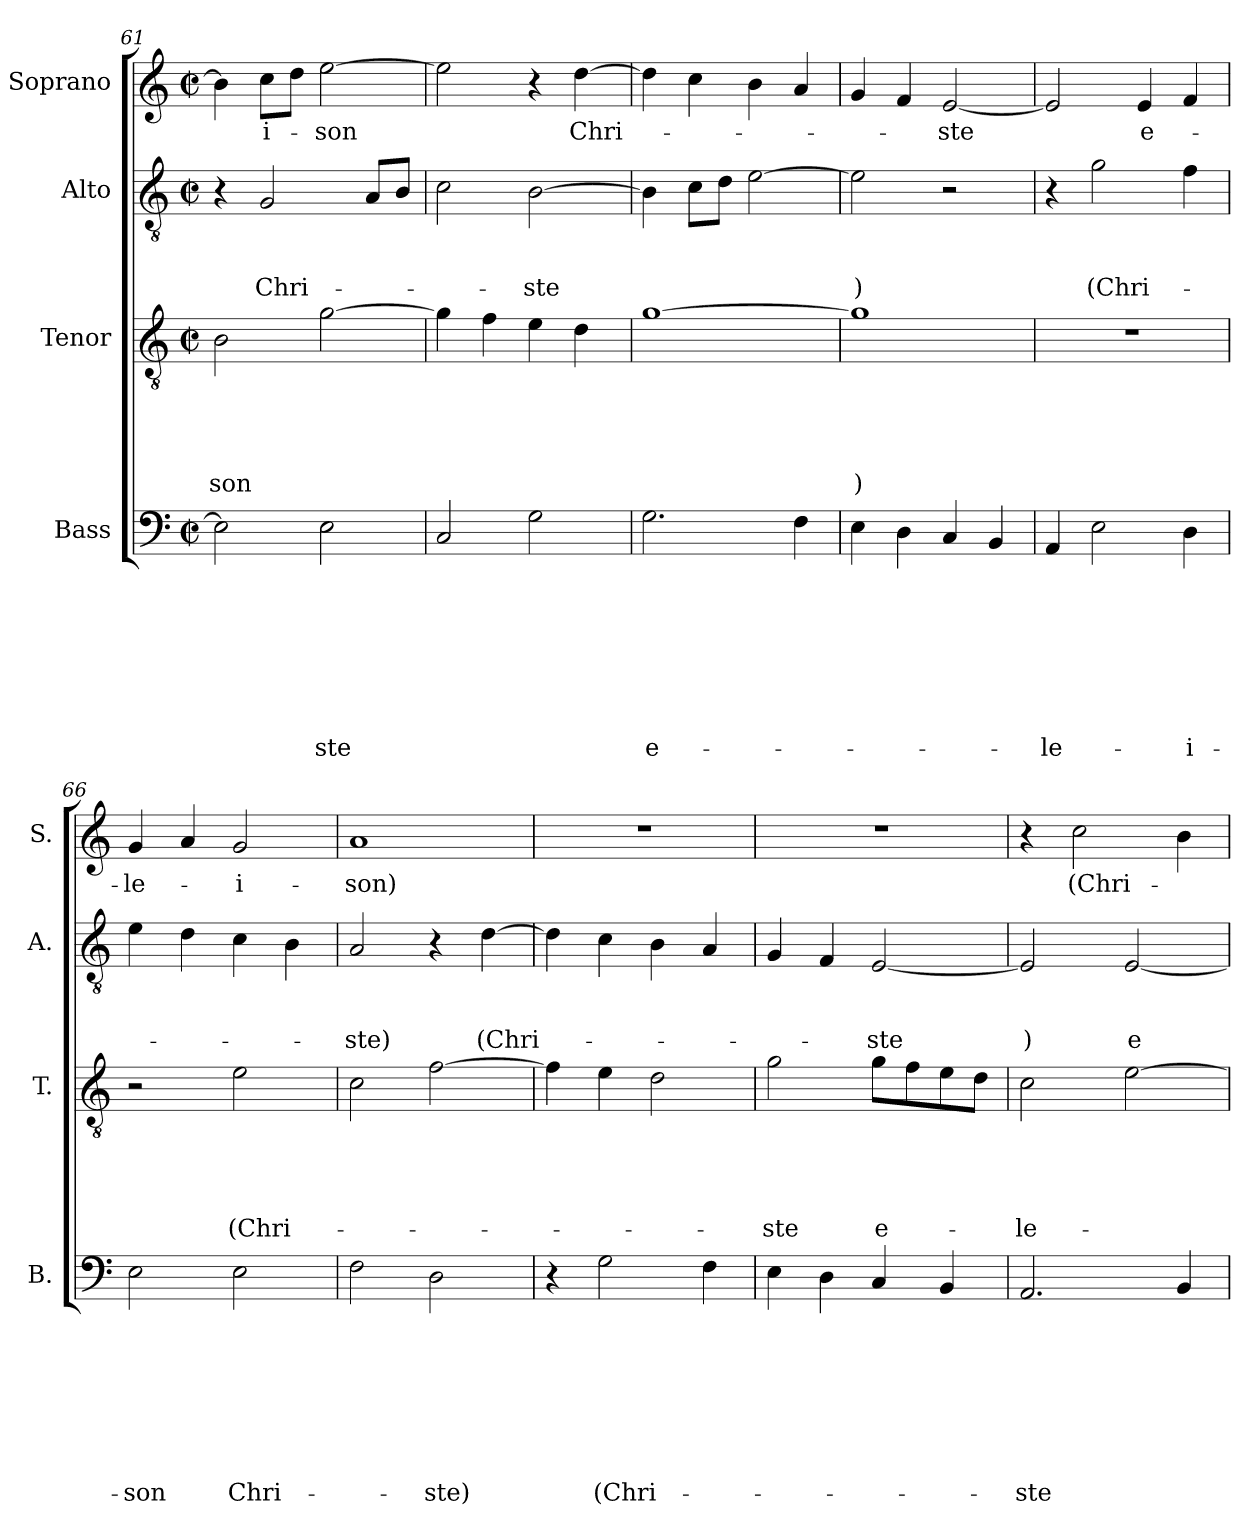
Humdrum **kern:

**kern	**text	**text	**text	**text	**text	**text	**text	**text	**kern	**text	**text	**text	**text	**text	**kern	**text	**text	**text	**kern	**text
*part4	*part4	*part4	*part4	*part4	*part4	*part4	*part4	*part4	*part3	*part3	*part3	*part3	*part3	*part3	*part2	*part2	*part2	*part2	*part1	*part1
*staff4	*staff4	*staff4	*staff4	*staff4	*staff4	*staff4	*staff4	*staff4	*staff3	*staff3	*staff3	*staff3	*staff3	*staff3	*staff2	*staff2	*staff2	*staff2	*staff1	*staff1
*I"Bass	*	*	*	*	*	*	*	*	*I"Tenor	*	*	*	*	*	*I"Alto	*	*	*	*I"Soprano	*
*I'B.	*	*	*	*	*	*	*	*	*I'T.	*	*	*	*	*	*I'A.	*	*	*	*I'S.	*
*clefF4	*	*	*	*	*	*	*	*	*clefGv2	*	*	*	*	*	*clefGv2	*	*	*	*clefG2	*
*k[]	*	*	*	*	*	*	*	*	*k[]	*	*	*	*	*	*k[]	*	*	*	*k[]	*
*C:	*	*	*	*	*	*	*	*	*C:	*	*	*	*	*	*C:	*	*	*	*C:	*
*M2/2	*	*	*	*	*	*	*	*	*M2/2	*	*	*	*	*	*M2/2	*	*	*	*M2/2	*
*met(c|)	*	*	*	*	*	*	*	*	*met(c|)	*	*	*	*	*	*met(c|)	*	*	*	*met(c|)	*
=61	=61	=61	=61	=61	=61	=61	=61	=61	=61	=61	=61	=61	=61	=61	=61	=61	=61	=61	=61	=61
!	!	!	!	!	!	!	!	!	!	!	!	!	!	!LO:LY:b	!	!	!	!	!	!
2E\]	.	.	.	.	.	.	.	.	2B\	.	.	.	.	-son	4r	.	.	.	4b\]	.
!	!	!	!	!	!	!	!	!	!	!	!	!	!	!	!	!	!	!LO:LY:b	!	!LO:LY:b:rj
.	.	.	.	.	.	.	.	.	.	.	.	.	.	.	2G/	.	.	Chri-	8cc\L	-i-
.	.	.	.	.	.	.	.	.	.	.	.	.	.	.	.	.	.	.	8dd\J	.
!	!	!	!	!	!	!	!	!LO:LY:b	!	!	!	!	!	!	!	!	!	!	!	!LO:LY:b
2E\	.	.	.	.	.	.	.	-ste	[>2g\	.	.	.	.	.	.	.	.	.	[>2ee\	-son
.	.	.	.	.	.	.	.	.	.	.	.	.	.	.	8A/L	.	.	.	.	.
.	.	.	.	.	.	.	.	.	.	.	.	.	.	.	8B/J	.	.	.	.	.
=62	=62	=62	=62	=62	=62	=62	=62	=62	=62	=62	=62	=62	=62	=62	=62	=62	=62	=62	=62	=62
2C/	.	.	.	.	.	.	.	.	4g\]	.	.	.	.	.	2c\	.	.	.	2ee\]	.
.	.	.	.	.	.	.	.	.	4f\	.	.	.	.	.	.	.	.	.	.	.
!	!	!	!	!	!	!	!	!	!	!	!	!	!	!	!	!	!	!LO:LY:b	!	!
2G\	.	.	.	.	.	.	.	.	4e\	.	.	.	.	.	[>2B\	.	.	-ste	4r	.
!	!	!	!	!	!	!	!	!	!	!	!	!	!	!	!	!	!	!	!	!LO:LY:b
.	.	.	.	.	.	.	.	.	4d\	.	.	.	.	.	.	.	.	.	[>4dd\	Chri-
=63	=63	=63	=63	=63	=63	=63	=63	=63	=63	=63	=63	=63	=63	=63	=63	=63	=63	=63	=63	=63
!	!	!	!	!	!	!	!	!LO:LY:b:rj	!	!	!	!	!	!	!	!	!	!	!	!
2.G\	.	.	.	.	.	.	.	e-	[>1g	.	.	.	.	.	4B\]	.	.	.	4dd\]	.
.	.	.	.	.	.	.	.	.	.	.	.	.	.	.	8c\L	.	.	.	4cc\	.
.	.	.	.	.	.	.	.	.	.	.	.	.	.	.	8d\J	.	.	.	.	.
.	.	.	.	.	.	.	.	.	.	.	.	.	.	.	[>2e\	.	.	.	4b\	.
4F\	.	.	.	.	.	.	.	.	.	.	.	.	.	.	.	.	.	.	4a/	.
=64	=64	=64	=64	=64	=64	=64	=64	=64	=64	=64	=64	=64	=64	=64	=64	=64	=64	=64	=64	=64
!	!	!	!	!	!	!	!	!	!	!	!	!	!	!LO:LY:b	!	!	!	!LO:LY:b	!	!
4E\	.	.	.	.	.	.	.	.	1g]	.	.	.	.	)	2e\]	.	.	)	4g/	.
4D\	.	.	.	.	.	.	.	.	.	.	.	.	.	.	.	.	.	.	4f/	.
!	!	!	!	!	!	!	!	!	!	!	!	!	!	!	!	!	!	!	!	!LO:LY:b
4C/	.	.	.	.	.	.	.	.	.	.	.	.	.	.	2r	.	.	.	[<2e/	-ste
4BB/	.	.	.	.	.	.	.	.	.	.	.	.	.	.	.	.	.	.	.	.
=65	=65	=65	=65	=65	=65	=65	=65	=65	=65	=65	=65	=65	=65	=65	=65	=65	=65	=65	=65	=65
!	!	!	!	!	!	!	!	!LO:LY:b	!	!	!	!	!	!	!	!	!	!	!	!
4AA/	.	.	.	.	.	.	.	-le-	1r	.	.	.	.	.	4r	.	.	.	2e/]	.
!	!	!	!	!	!	!	!	!	!	!	!	!	!	!	!	!	!	!LO:LY:b	!	!
2E\	.	.	.	.	.	.	.	.	.	.	.	.	.	.	2g\	.	.	(Chri-	.	.
!	!	!	!	!	!	!	!	!	!	!	!	!	!	!	!	!	!	!	!	!LO:LY:b:rj
.	.	.	.	.	.	.	.	.	.	.	.	.	.	.	.	.	.	.	4e/	e-
!	!	!	!	!	!	!	!	!LO:LY:b	!	!	!	!	!	!	!	!	!	!	!	!
4D\	.	.	.	.	.	.	.	-i-	.	.	.	.	.	.	4f\	.	.	.	4f/	.
=66	=66	=66	=66	=66	=66	=66	=66	=66	=66	=66	=66	=66	=66	=66	=66	=66	=66	=66	=66	=66
!	!	!	!	!	!	!	!	!LO:LY:b	!	!	!	!	!	!	!	!	!	!	!	!LO:LY:b
2E\	.	.	.	.	.	.	.	-son	2r	.	.	.	.	.	4e\	.	.	.	4g/	-le-
.	.	.	.	.	.	.	.	.	.	.	.	.	.	.	4d\	.	.	.	4a/	.
!	!	!	!	!	!	!	!	!LO:LY:b	!	!	!	!	!	!LO:LY:b	!	!	!	!	!	!LO:LY:b
2E\	.	.	.	.	.	.	.	Chri-	2e\	.	.	.	.	(Chri-	4c\	.	.	.	2g/	-i-
.	.	.	.	.	.	.	.	.	.	.	.	.	.	.	4B\	.	.	.	.	.
!!LO:LB:g=z
=67	=67	=67	=67	=67	=67	=67	=67	=67	=67	=67	=67	=67	=67	=67	=67	=67	=67	=67	=67	=67
!	!	!	!	!	!	!	!	!	!	!	!	!	!	!	!	!	!	!LO:LY:b	!	!LO:LY:b
2F\	.	.	.	.	.	.	.	.	2c\	.	.	.	.	.	2A/	.	.	-ste)	1a	-son)
!	!	!	!	!	!	!	!	!LO:LY:b	!	!	!	!	!	!	!	!	!	!	!	!
2D\	.	.	.	.	.	.	.	-ste)	[>2f\	.	.	.	.	.	4r	.	.	.	.	.
!	!	!	!	!	!	!	!	!	!	!	!	!	!	!	!	!	!	!LO:LY:b	!	!
.	.	.	.	.	.	.	.	.	.	.	.	.	.	.	[>4d\	.	.	(Chri-	.	.
=68	=68	=68	=68	=68	=68	=68	=68	=68	=68	=68	=68	=68	=68	=68	=68	=68	=68	=68	=68	=68
4r	.	.	.	.	.	.	.	.	4f\]	.	.	.	.	.	4d\]	.	.	.	1r	.
!	!	!	!	!	!	!	!	!LO:LY:b	!	!	!	!	!	!	!	!	!	!	!	!
2G\	.	.	.	.	.	.	.	(Chri-	4e\	.	.	.	.	.	4c\	.	.	.	.	.
.	.	.	.	.	.	.	.	.	2d\	.	.	.	.	.	4B\	.	.	.	.	.
4F\	.	.	.	.	.	.	.	.	.	.	.	.	.	.	4A/	.	.	.	.	.
=69	=69	=69	=69	=69	=69	=69	=69	=69	=69	=69	=69	=69	=69	=69	=69	=69	=69	=69	=69	=69
!	!	!	!	!	!	!	!	!	!	!	!	!	!	!LO:LY:b	!	!	!	!	!	!
4E\	.	.	.	.	.	.	.	.	2g\	.	.	.	.	-ste	4G/	.	.	.	1r	.
4D\	.	.	.	.	.	.	.	.	.	.	.	.	.	.	4F/	.	.	.	.	.
!	!	!	!	!	!	!	!	!	!	!	!	!	!	!LO:LY:b:rj	!	!	!	!LO:LY:b	!	!
4C/	.	.	.	.	.	.	.	.	8g\L	.	.	.	.	e-	[<2E/	.	.	-ste	.	.
.	.	.	.	.	.	.	.	.	8f\	.	.	.	.	.	.	.	.	.	.	.
4BB/	.	.	.	.	.	.	.	.	8e\	.	.	.	.	.	.	.	.	.	.	.
.	.	.	.	.	.	.	.	.	8d\J	.	.	.	.	.	.	.	.	.	.	.
=70	=70	=70	=70	=70	=70	=70	=70	=70	=70	=70	=70	=70	=70	=70	=70	=70	=70	=70	=70	=70
!	!	!	!	!	!	!	!	!LO:LY:b	!	!	!	!	!	!LO:LY:b	!	!	!	!LO:LY:b	!	!
2.AA/	.	.	.	.	.	.	.	-ste	2c\	.	.	.	.	-le-	2E/]	.	.	)	4r	.
!	!	!	!	!	!	!	!	!	!	!	!	!	!	!	!	!	!	!	!	!LO:LY:b
.	.	.	.	.	.	.	.	.	.	.	.	.	.	.	.	.	.	.	2cc\	(Chri-
!	!	!	!	!	!	!	!	!	!	!	!	!	!	!	!	!	!	!LO:LY:b:rj	!	!
.	.	.	.	.	.	.	.	.	[>2e\	.	.	.	.	.	[<2E/	.	.	e-	.	.
4BB/	.	.	.	.	.	.	.	.	.	.	.	.	.	.	.	.	.	.	4b\	.
=	=	=	=	=	=	=	=	=	=	=	=	=	=	=	=	=	=	=	=	=
*-	*-	*-	*-	*-	*-	*-	*-	*-	*-	*-	*-	*-	*-	*-	*-	*-	*-	*-	*-	*-
